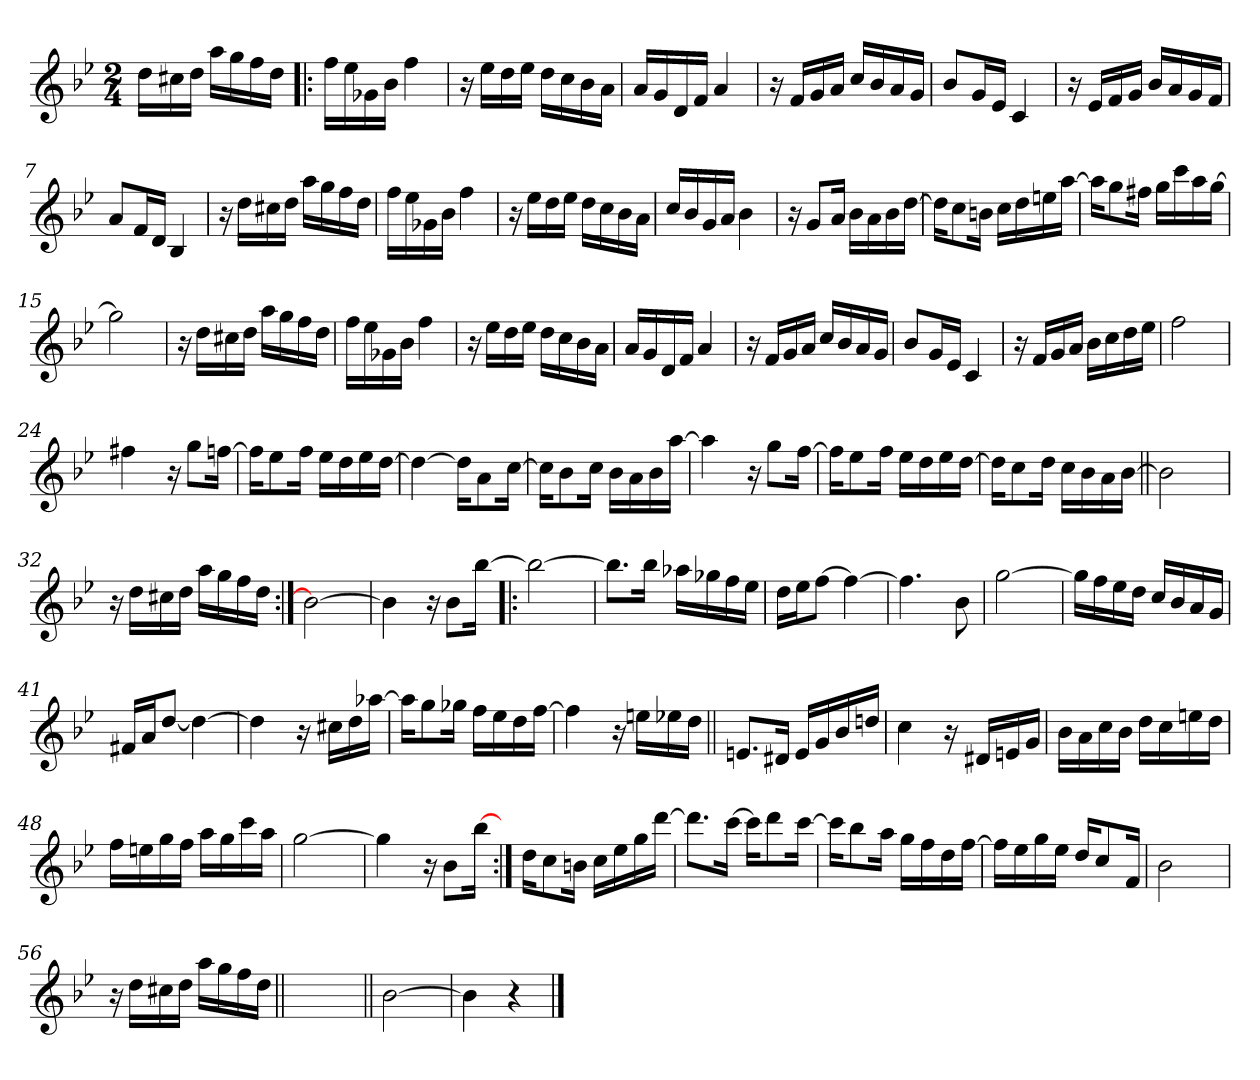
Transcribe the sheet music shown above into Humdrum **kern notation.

**kern
*part1
*staff1
*clefG2
*k[b-e-]
*B-:
*M2/4
=
16dd\LL
16cc#X\
16dd\JJ
16aa\LL
16gg\
16ff\
16dd\JJ
=1!|:
16ff\LL
16ee-\
16g-X\
16b-\JJ
4ff\
=2
16r
16ee-\LL
16dd\
16ee-\JJ
16dd\LL
16cc\
16b-\
16a\JJ
=3
16a/LL
16g/
16d/
16f/JJ
4a/
=4
16r
16f/LL
16g/
16a/JJ
16cc/LL
16b-/
16a/
16g/JJ
!!LO:LB:g=z
=5
8b-/L
16g/L
16e-/JJ
4c/
=6
16r
16e-/LL
16f/
16g/JJ
16b-/LL
16a/
16g/
16f/JJ
=7
8a/L
16f/L
16d/JJ
4B-/
=8
16r
16dd\LL
16cc#X\
16dd\JJ
16aa\LL
16gg\
16ff\
16dd\JJ
=9
16ff\LL
16ee-\
16g-X\
16b-\JJ
4ff\
!!LO:LB:g=z
=10
16r
16ee-\LL
16dd\
16ee-\JJ
16dd\LL
16cc\
16b-\
16a\JJ
=11
16cc/LL
16b-/
16g/
16a/JJ
4b-\
=12
16r
8g/L
16a/Jk
16b-\LL
16a\
16b-\
[16dd\JJ
=13
16dd\KL]
8cc\
16bn\Jk
16cc\LL
16dd\
16een\
[16aa\JJ
=14
16aa\KL]
8gg\
16ff#X\Jk
16gg\LL
16ccc\
16aa\
[16gg\JJ
!!LO:LB:g=z
=15
2gg\]
=16
16r
16dd\LL
16cc#X\
16dd\JJ
16aa\LL
16gg\
16ff\
16dd\JJ
=17
16ff\LL
16ee-\
16g-X\
16b-\JJ
4ff\
=18
16r
16ee-\LL
16dd\
16ee-\JJ
16dd\LL
16cc\
16b-\
16a\JJ
=19
16a/LL
16g/
16d/
16f/JJ
4a/
!!LO:LB:g=z
=20
16r
16f/LL
16g/
16a/JJ
16cc/LL
16b-/
16a/
16g/JJ
=21
8b-/L
16g/L
16e-/JJ
4c/
=22
16r
16f/LL
16g/
16a/JJ
16b-\LL
16cc\
16dd\
16ee-\JJ
=23
2ff\
=24
4ff#X\
16r
8gg\L
[16ffn\Jk
=25
16ff\KL]
8ee-\
16ff\Jk
16ee-\LL
16dd\
16ee-\
[16dd\JJ
!!LO:LB:g=z
=26
4dd\_
16dd\KL]
8a\
[16cc\Jk
=27
16cc\KL]
8b-\
16cc\Jk
16b-\LL
16a\
16b-\
[16aa\JJ
=28
4aa\]
16r
8gg\L
[16ff\Jk
=29
16ff\KL]
8ee-\
16ff\Jk
16ee-\LL
16dd\
16ee-\
[16dd\JJ
=30
16dd\KL]
8cc\
16dd\Jk
16cc\LL
16b-\
16a\
[16b-\JJ
!!LO:LB:g=z
=31||
2b-\]
=32
16r
16dd\LL
16cc#X\
16dd\JJ
16aa\LL
16gg\
16ff\
16dd\JJ
=33:|!
2b-\_
=34
4b-\]
16r
8b-\L
[16bb-\Jk
=35!|:
2bb-\_
=36
8.bb-\L]
16bb-\Jk
16aa-X\LL
16gg-X\
16ff\
16ee-\JJ
!!LO:LB:g=z
=37
16dd\LL
16ee-\J
[8ff\J
4ff\_
=38
4.ff\]
8b-\
=39
[2gg\
=40
16gg\LL]
16ff\
16ee-\
16dd\JJ
16cc/LL
16b-/
16a/
16g/JJ
=41
16f#X/LL
16a/J
[8dd/J
4dd\_
=42
4dd\]
16r
16cc#X\LL
16dd\
[16aa-X\JJ
!!LO:LB:g=z
=43
16aa-\KL]
8gg\
16gg-X\Jk
16ff\LL
16ee-\
16dd\
[16ff\JJ
=44
4ff\]
16r
16een\LL
16ee-X\
16dd\JJ
=45||
8.en/L
16d#X/Jk
16e/LL
16g/
16b-/
16ddn/JJ
=46
4cc\
16r
16d#X/LL
16en/
16g/JJ
=47
16b-\LL
16a\
16cc\
16b-\JJ
16dd\LL
16cc\
16een\
16dd\JJ
!!LO:LB:g=z
=48
16ff\LL
16een\
16gg\
16ff\JJ
16aa\LL
16gg\
16ccc\
16aa\JJ
=49
[2gg\
=50
4gg\]
16r
8b-\L
[16bb-\Jk
=51:|!
16dd\KL
8cc\
16bn\Jk
16cc\LL
16ee-\
16gg\
[16ddd\JJ
=52
8.ddd\L]
[16ccc\Jk
16ccc\KL]
8ddd\
[16ccc\Jk
!!LO:LB:g=z
=53
16ccc\KL]
8bb-\
16aa\Jk
16gg\LL
16ff\
16dd\
[16ff\JJ
=54
16ff\LL]
16ee-\
16gg\
16ee-\JJ
16dd/KL
8cc/
16f/Jk
=55
2b-\
=56
16r
16dd\LL
16cc#X\
16dd\JJ
16aa\LL
16gg\
16ff\
16dd\JJ
=57||
*stria0
2ryy
=58||
*stria5
[2b-\
=59
4b-\]
4r
==
*-
